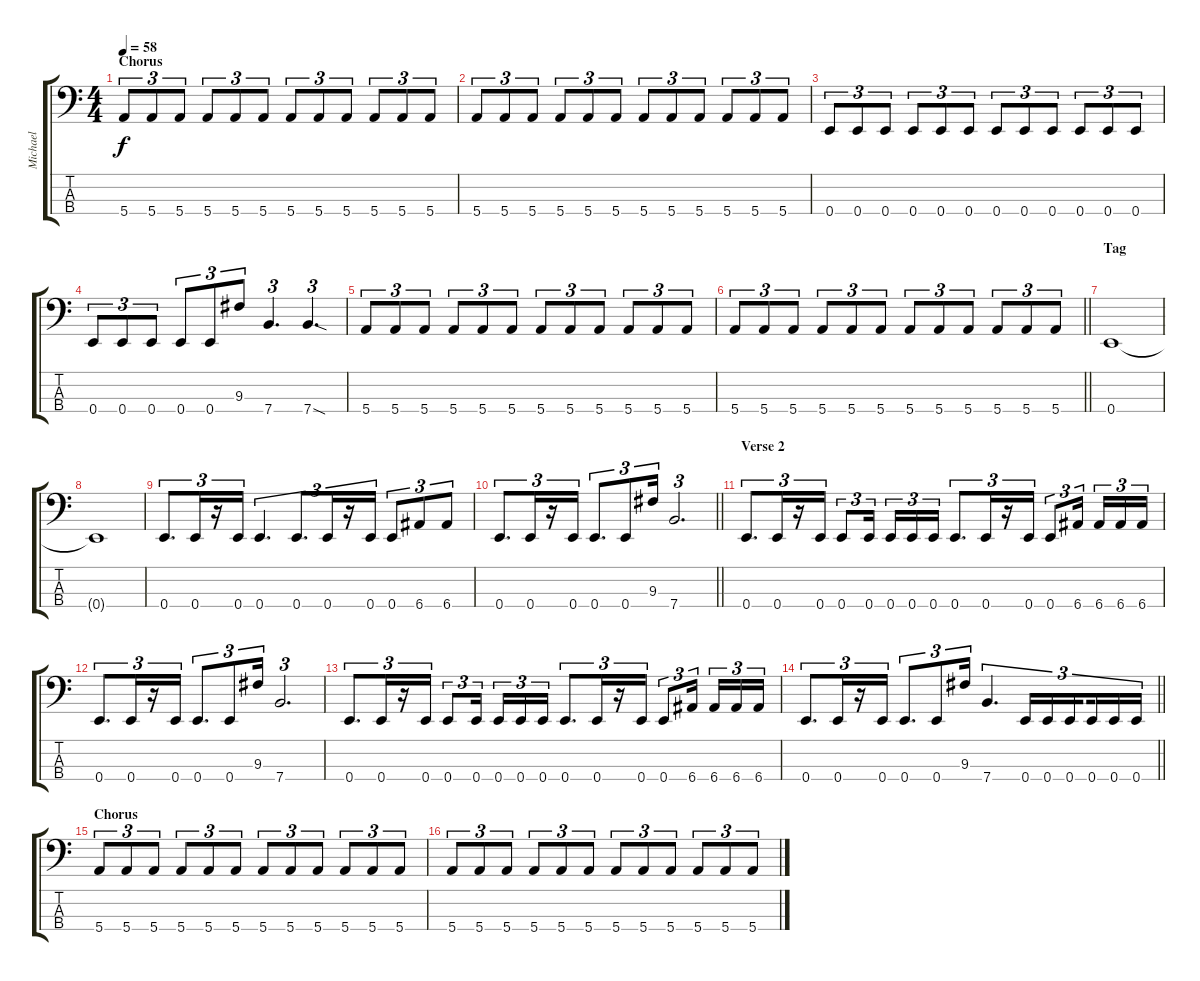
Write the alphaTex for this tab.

\track ("Michael" "Michael") {instrument electricbassfinger}
\staff {score tabs}
\tuning (G2 D2 A1 E1) {hide}
\ts (4 4)
\section ("" "Chorus")
\tempo 58
\clef f4
\ks c
5.4.8{tu (3 2) dy f} 5.4.8{tu (3 2)} 5.4.8{tu (3 2)} 5.4.8{tu (3 2)} 5.4.8{tu (3 2)} 5.4.8{tu (3 2)} 5.4.8{tu (3 2)} 5.4.8{tu (3 2)} 5.4.8{tu (3 2)} 5.4.8{tu (3 2)} 5.4.8{tu (3 2)} 5.4.8{tu (3 2)} |
5.4.8{tu (3 2)} 5.4.8{tu (3 2)} 5.4.8{tu (3 2)} 5.4.8{tu (3 2)} 5.4.8{tu (3 2)} 5.4.8{tu (3 2)} 5.4.8{tu (3 2)} 5.4.8{tu (3 2)} 5.4.8{tu (3 2)} 5.4.8{tu (3 2)} 5.4.8{tu (3 2)} 5.4.8{tu (3 2)} |
0.4.8{tu (3 2)} 0.4.8{tu (3 2)} 0.4.8{tu (3 2)} 0.4.8{tu (3 2)} 0.4.8{tu (3 2)} 0.4.8{tu (3 2)} 0.4.8{tu (3 2)} 0.4.8{tu (3 2)} 0.4.8{tu (3 2)} 0.4.8{tu (3 2)} 0.4.8{tu (3 2)} 0.4.8{tu (3 2)} |
0.4.8{tu (3 2)} 0.4.8{tu (3 2)} 0.4.8{tu (3 2)} 0.4.8{tu (3 2)} 0.4.8{tu (3 2)} 9.3.8{tu (3 2)} 7.4.4{d tu (3 2)} 7.4{sod}.4{d tu (3 2)} |
5.4.8{tu (3 2)} 5.4.8{tu (3 2)} 5.4.8{tu (3 2)} 5.4.8{tu (3 2)} 5.4.8{tu (3 2)} 5.4.8{tu (3 2)} 5.4.8{tu (3 2)} 5.4.8{tu (3 2)} 5.4.8{tu (3 2)} 5.4.8{tu (3 2)} 5.4.8{tu (3 2)} 5.4.8{tu (3 2)} |
\barLineRight lightlight
5.4.8{tu (3 2)} 5.4.8{tu (3 2)} 5.4.8{tu (3 2)} 5.4.8{tu (3 2)} 5.4.8{tu (3 2)} 5.4.8{tu (3 2)} 5.4.8{tu (3 2)} 5.4.8{tu (3 2)} 5.4.8{tu (3 2)} 5.4.8{tu (3 2)} 5.4.8{tu (3 2)} 5.4.8{tu (3 2)} |
\section ("" "Tag")
0.4.1 |
0.4{t}.1 |
0.4.8{d tu (3 2)} 0.4.16{tu (3 2)} r.16{tu (3 2)} 0.4.16{tu (3 2)} 0.4.4{d tu (3 2)} 0.4.8{d tu (3 2)} 0.4.16{tu (3 2)} r.16{tu (3 2)} 0.4.16{tu (3 2)} 0.4.8{tu (3 2)} 6.4.8{tu (3 2)} 6.4.8{tu (3 2)} |
\barLineRight lightlight
0.4.8{d tu (3 2)} 0.4.16{tu (3 2)} r.16{tu (3 2)} 0.4.16{tu (3 2)} 0.4.8{d tu (3 2)} 0.4.8{tu (3 2)} 9.3.16{tu (3 2)} 7.4.2{d tu (3 2)} |
\section ("" "Verse 2")
0.4.8{d tu (3 2)} 0.4.16{tu (3 2)} r.16{tu (3 2)} 0.4.16{tu (3 2)} 0.4.8{tu (3 2)} 0.4.16{tu (3 2) beam splitsecondary} 0.4.16{tu (3 2)} 0.4.16{tu (3 2)} 0.4.16{tu (3 2)} 0.4.8{d tu (3 2)} 0.4.16{tu (3 2)} r.16{tu (3 2)} 0.4.16{tu (3 2)} 0.4.8{tu (3 2)} 6.4.16{tu (3 2) beam splitsecondary} 6.4.16{tu (3 2)} 6.4.16{tu (3 2)} 6.4.16{tu (3 2)} |
0.4.8{d tu (3 2)} 0.4.16{tu (3 2)} r.16{tu (3 2)} 0.4.16{tu (3 2)} 0.4.8{d tu (3 2)} 0.4.8{tu (3 2)} 9.3.16{tu (3 2)} 7.4.2{d tu (3 2)} |
0.4.8{d tu (3 2)} 0.4.16{tu (3 2)} r.16{tu (3 2)} 0.4.16{tu (3 2)} 0.4.8{tu (3 2)} 0.4.16{tu (3 2) beam splitsecondary} 0.4.16{tu (3 2)} 0.4.16{tu (3 2)} 0.4.16{tu (3 2)} 0.4.8{d tu (3 2)} 0.4.16{tu (3 2)} r.16{tu (3 2)} 0.4.16{tu (3 2)} 0.4.8{tu (3 2)} 6.4.16{tu (3 2) beam splitsecondary} 6.4.16{tu (3 2)} 6.4.16{tu (3 2)} 6.4.16{tu (3 2)} |
\barLineRight lightlight
0.4.8{d tu (3 2)} 0.4.16{tu (3 2)} r.16{tu (3 2)} 0.4.16{tu (3 2)} 0.4.8{d tu (3 2)} 0.4.8{tu (3 2)} 9.3.16{tu (3 2)} 7.4.4{d tu (3 2)} 0.4.16{tu (3 2)} 0.4.16{tu (3 2)} 0.4.16{tu (3 2) beam splitsecondary} 0.4.16{tu (3 2)} 0.4.16{tu (3 2)} 0.4.16{tu (3 2)} |
\section ("" "Chorus")
5.4.8{tu (3 2)} 5.4.8{tu (3 2)} 5.4.8{tu (3 2)} 5.4.8{tu (3 2)} 5.4.8{tu (3 2)} 5.4.8{tu (3 2)} 5.4.8{tu (3 2)} 5.4.8{tu (3 2)} 5.4.8{tu (3 2)} 5.4.8{tu (3 2)} 5.4.8{tu (3 2)} 5.4.8{tu (3 2)} |
5.4.8{tu (3 2)} 5.4.8{tu (3 2)} 5.4.8{tu (3 2)} 5.4.8{tu (3 2)} 5.4.8{tu (3 2)} 5.4.8{tu (3 2)} 5.4.8{tu (3 2)} 5.4.8{tu (3 2)} 5.4.8{tu (3 2)} 5.4.8{tu (3 2)} 5.4.8{tu (3 2)} 5.4.8{tu (3 2)}
